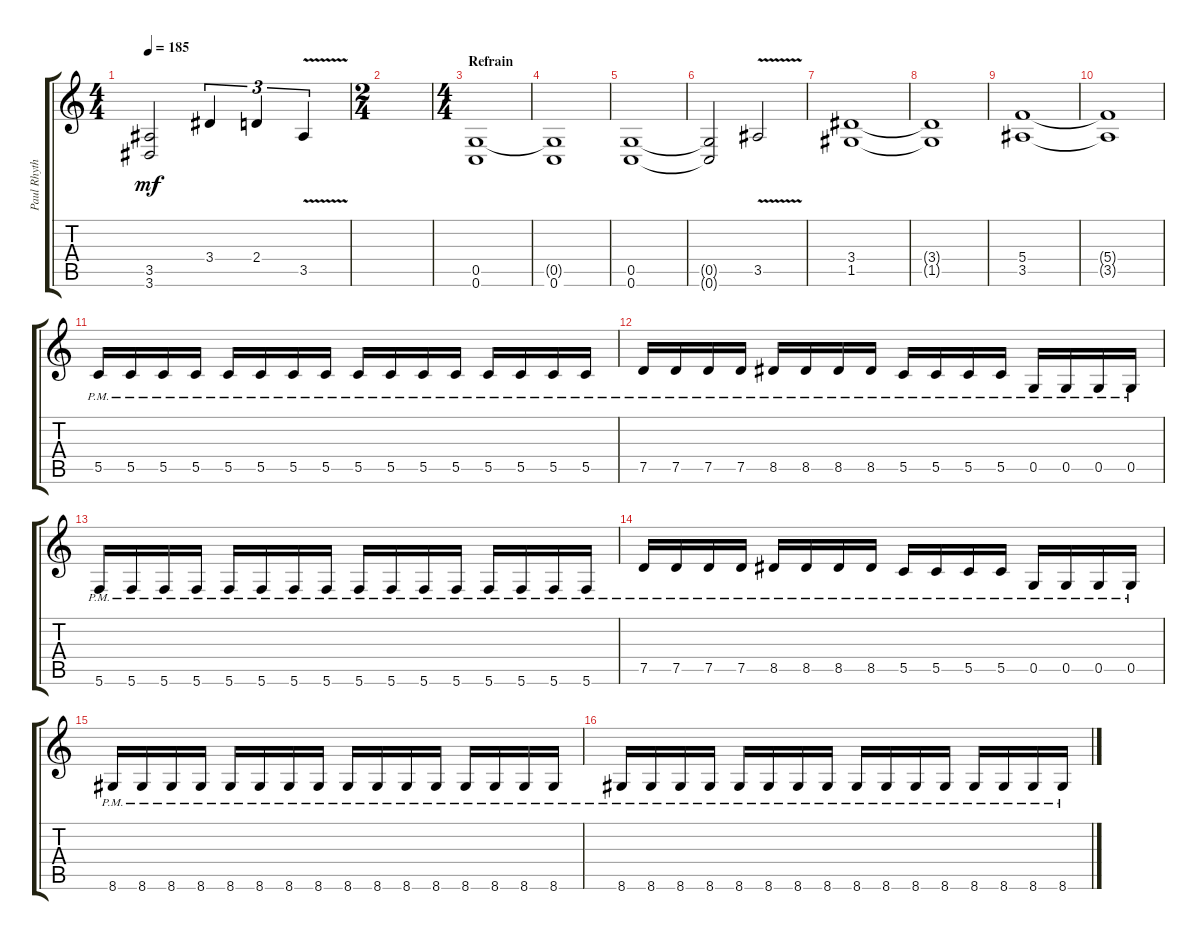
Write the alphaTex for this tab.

\track ("Paul Rhythm" "Paul Rhyth") {instrument distortionguitar}
\staff {score tabs}
\tuning (D4 A3 F3 C3 G2 C2) {hide}
\ts (4 4)
\tempo 185
\clef g2
\ks c
(3.5 3.6).2{dy mf} 3.4.4{tu (3 2)} 2.4.4{tu (3 2)} 3.5{v}.4{tu (3 2)} |
\ts (2 4)
|
\ts (4 4)
\section ("" "Refrain")
(0.5 0.6).1 |
(0.5{t} 0.6).1 |
(0.5 0.6).1 |
(0.5{t} 0.6{t}).2 3.5{v}.2 |
(3.4 1.5).1 |
(3.4{t} 1.5{t}).1 |
(5.4 3.5).1 |
(5.4{t} 3.5{t}).1 |
5.5{pm}.16 5.5{pm}.16 5.5{pm}.16 5.5{pm}.16 5.5{pm}.16 5.5{pm}.16 5.5{pm}.16 5.5{pm}.16 5.5{pm}.16 5.5{pm}.16 5.5{pm}.16 5.5{pm}.16 5.5{pm}.16 5.5{pm}.16 5.5{pm}.16 5.5{pm}.16 |
7.5{pm}.16 7.5{pm}.16 7.5{pm}.16 7.5{pm}.16 8.5{pm}.16 8.5{pm}.16 8.5{pm}.16 8.5{pm}.16 5.5{pm}.16 5.5{pm}.16 5.5{pm}.16 5.5{pm}.16 0.5{pm}.16 0.5{pm}.16 0.5{pm}.16 0.5{pm}.16 |
5.6{pm}.16 5.6{pm}.16 5.6{pm}.16 5.6{pm}.16 5.6{pm}.16 5.6{pm}.16 5.6{pm}.16 5.6{pm}.16 5.6{pm}.16 5.6{pm}.16 5.6{pm}.16 5.6{pm}.16 5.6{pm}.16 5.6{pm}.16 5.6{pm}.16 5.6{pm}.16 |
7.5{pm}.16 7.5{pm}.16 7.5{pm}.16 7.5{pm}.16 8.5{pm}.16 8.5{pm}.16 8.5{pm}.16 8.5{pm}.16 5.5{pm}.16 5.5{pm}.16 5.5{pm}.16 5.5{pm}.16 0.5{pm}.16 0.5{pm}.16 0.5{pm}.16 0.5{pm}.16 |
8.6{pm}.16 8.6{pm}.16 8.6{pm}.16 8.6{pm}.16 8.6{pm}.16 8.6{pm}.16 8.6{pm}.16 8.6{pm}.16 8.6{pm}.16 8.6{pm}.16 8.6{pm}.16 8.6{pm}.16 8.6{pm}.16 8.6{pm}.16 8.6{pm}.16 8.6{pm}.16 |
8.6{pm}.16 8.6{pm}.16 8.6{pm}.16 8.6{pm}.16 8.6{pm}.16 8.6{pm}.16 8.6{pm}.16 8.6{pm}.16 8.6{pm}.16 8.6{pm}.16 8.6{pm}.16 8.6{pm}.16 8.6{pm}.16 8.6{pm}.16 8.6{pm}.16 8.6{pm}.16
